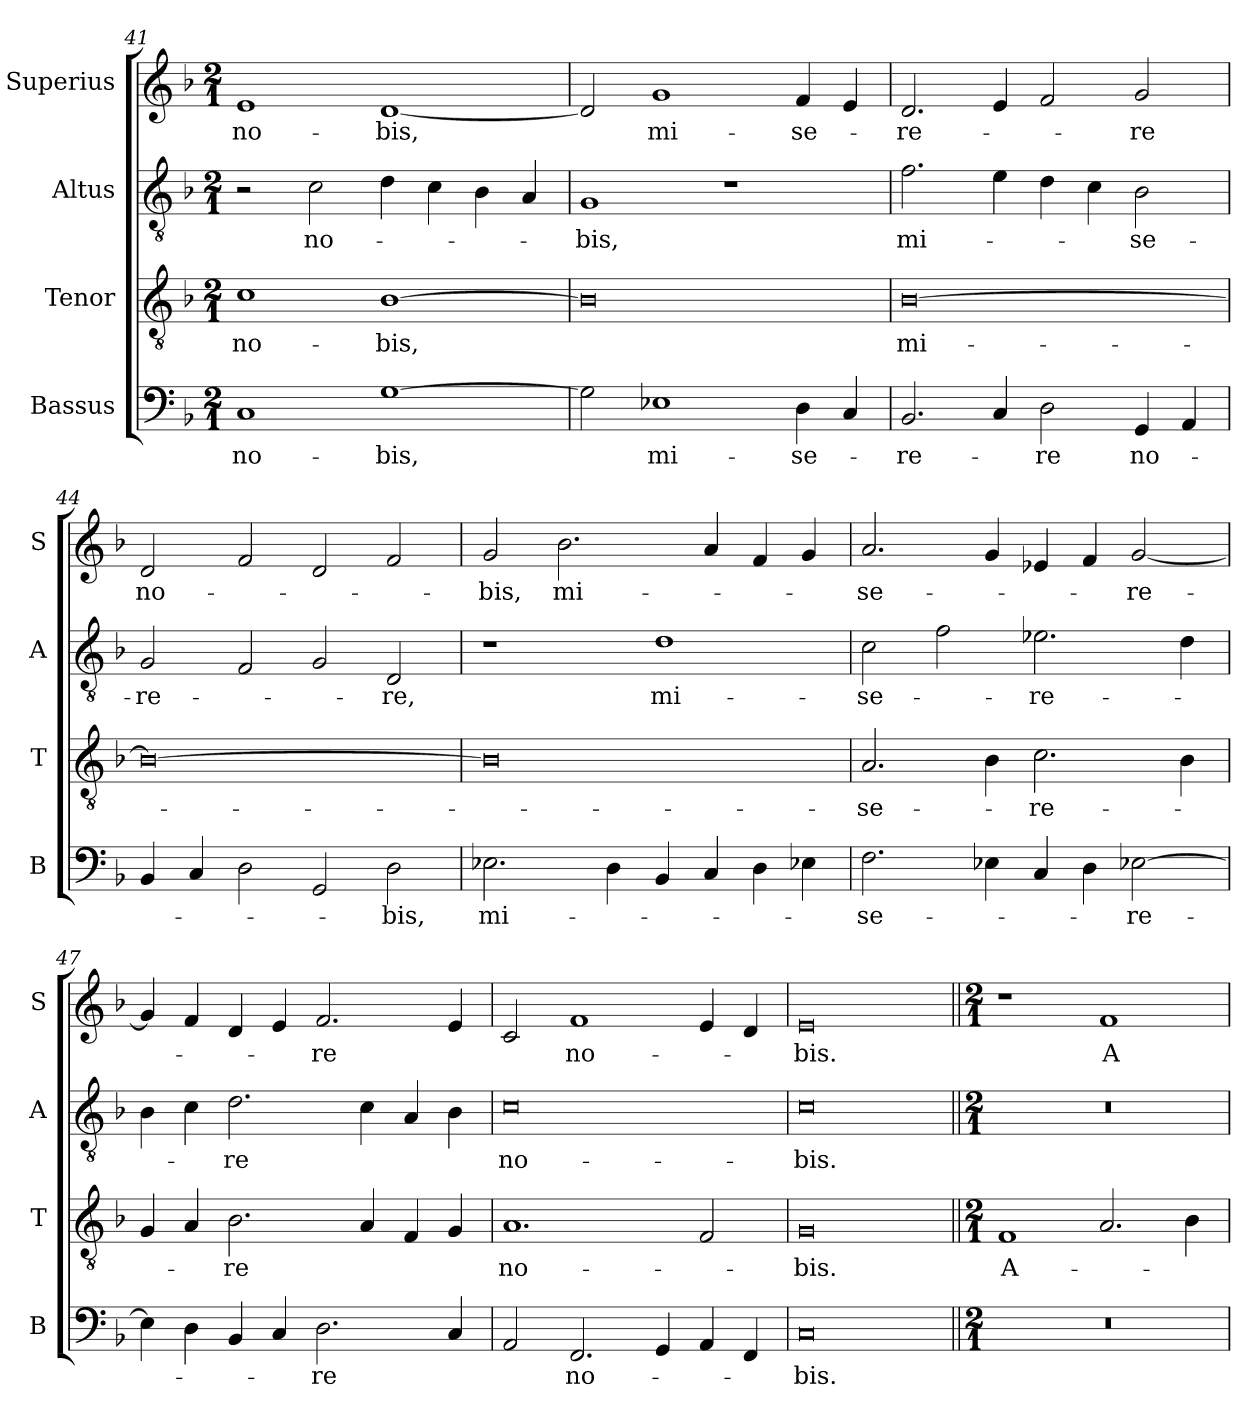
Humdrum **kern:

**kern	**text	**kern	**text	**kern	**text	**kern	**text
*part4	*part4	*part3	*part3	*part2	*part2	*part1	*part1
*staff4	*staff4	*staff3	*staff3	*staff2	*staff2	*staff1	*staff1
*I"Bassus	*	*I"Tenor	*	*I"Altus	*	*I"Superius	*
*I'B	*	*I'T	*	*I'A	*	*I'S	*
*clefF4	*	*clefGv2	*	*clefGv2	*	*clefG2	*
*k[b-]	*	*k[b-]	*	*k[b-]	*	*k[b-]	*
*M2/1	*	*M2/1	*	*M2/1	*	*M2/1	*
=41	=41	=41	=41	=41	=41	=41	=41
!	!LO:LY:i	!	!LO:LY:i	!	!	!	!LO:LY:i
1C	no-	1c	no-	2r	.	1e	no-
!	!	!	!	!	!LO:LY:i	!	!
.	.	.	.	2c	no-	.	.
!	!LO:LY:i	!	!LO:LY:i	!	!	!	!LO:LY:i
[1G	-bis,	[1B-	-bis,	4d	.	[1d	-bis,
.	.	.	.	4c	.	.	.
.	.	.	.	4B-	.	.	.
.	.	.	.	4A	.	.	.
=42	=42	=42	=42	=42	=42	=42	=42
!	!	!	!	!	!LO:LY:i	!	!
2G]	.	0B-]	.	1G	-bis,	2d]	.
!	!LO:LY:i	!	!	!	!	!	!
1E-X	mi-	.	.	.	.	1g	mi-
.	.	.	.	1r	.	.	.
!	!LO:LY:i	!	!	!	!	!	!
4D	-se-	.	.	.	.	4f	-se-
4C	.	.	.	.	.	4e	.
=43	=43	=43	=43	=43	=43	=43	=43
!	!LO:LY:i	!	!LO:LY:i	!	!LO:LY:i	!	!
2.BB-	-re-	[0B-	mi-	2.f	mi-	2.d	-re-
4C	.	.	.	4e	.	4e	.
!	!LO:LY:i	!	!	!	!	!	!
2D	-re	.	.	4d	.	2f	.
.	.	.	.	4c	.	.	.
!	!LO:LY:i	!	!	!	!LO:LY:i	!	!
4GG	no-	.	.	2B-	-se-	2g	-re
4AA	.	.	.	.	.	.	.
=44	=44	=44	=44	=44	=44	=44	=44
!	!	!	!	!	!LO:LY:i	!	!LO:LY:i
4BB-	.	0B-_	.	2G	-re-	2d	no-
4C	.	.	.	.	.	.	.
2D	.	.	.	2F	.	2f	.
2GG	.	.	.	2G	.	2d	.
!	!LO:LY:i	!	!	!	!LO:LY:i	!	!
2D	-bis,	.	.	2D	-re,	2f	.
=45	=45	=45	=45	=45	=45	=45	=45
!	!LO:LY:i	!	!	!	!	!	!LO:LY:i
2.E-X	mi-	0B-]	.	1r	.	2g	-bis,
!	!	!	!	!	!	!	!LO:LY:i
.	.	.	.	.	.	2.b-	mi-
4D	.	.	.	.	.	.	.
!	!	!	!	!	!LO:LY:i	!	!
4BB-	.	.	.	1d	mi-	.	.
4C	.	.	.	.	.	4a	.
4D	.	.	.	.	.	4f	.
4E-X	.	.	.	.	.	4g	.
=46	=46	=46	=46	=46	=46	=46	=46
!	!LO:LY:i	!	!LO:LY:i	!	!LO:LY:i	!	!LO:LY:i
2.F	-se-	2.A	-se-	2c	-se-	2.a	-se-
.	.	.	.	2f	.	.	.
4E-X	.	4B-	.	.	.	4g	.
!	!	!	!LO:LY:i	!	!LO:LY:i	!	!
4C	.	2.c	-re-	2.e-X	-re-	4e-i	.
4D	.	.	.	.	.	4f	.
!	!LO:LY:i	!	!	!	!	!	!LO:LY:i
[2E-X	-re-	.	.	.	.	[2g	-re-
.	.	4B-	.	4d	.	.	.
=47	=47	=47	=47	=47	=47	=47	=47
4E-]	.	4G	.	4B-	.	4g]	.
4D	.	4A	.	4c	.	4f	.
!	!	!	!LO:LY:i	!	!LO:LY:i	!	!
4BB-	.	2.B-	-re	2.d	-re	4d	.
4C	.	.	.	.	.	4e	.
!	!LO:LY:i	!	!	!	!	!	!LO:LY:i
2.D	-re	.	.	.	.	2.f	-re
.	.	4A	.	4c	.	.	.
.	.	4F	.	4A	.	.	.
4C	.	4G	.	4B-	.	4e	.
=48	=48	=48	=48	=48	=48	=48	=48
!	!	!	!LO:LY:i	!	!LO:LY:i	!	!
2AA	.	1.A	no-	0c	no-	2c	.
!	!LO:LY:i	!	!	!	!	!	!
2.FF	no-	.	.	.	.	1f	no-
4GG	.	.	.	.	.	.	.
4AA	.	2F	.	.	.	4e	.
4FF	.	.	.	.	.	4d	.
=49	=49	=49	=49	=49	=49	=49	=49
!	!LO:LY:i	!	!LO:LY:i	!	!LO:LY:i	!	!
0C	-bis.	0G	-bis.	0c	-bis.	0e	-bis.
=50||	=50||	=50||	=50||	=50||	=50||	=50||	=50||
*M2/1	*	*M2/1	*	*M2/1	*	*M2/1	*
0r	.	1F	A-	0r	.	1r	.
.	.	2.A	.	.	.	1f	A-
.	.	4B-	.	.	.	.	.
=	=	=	=	=	=	=	=
*-	*-	*-	*-	*-	*-	*-	*-
